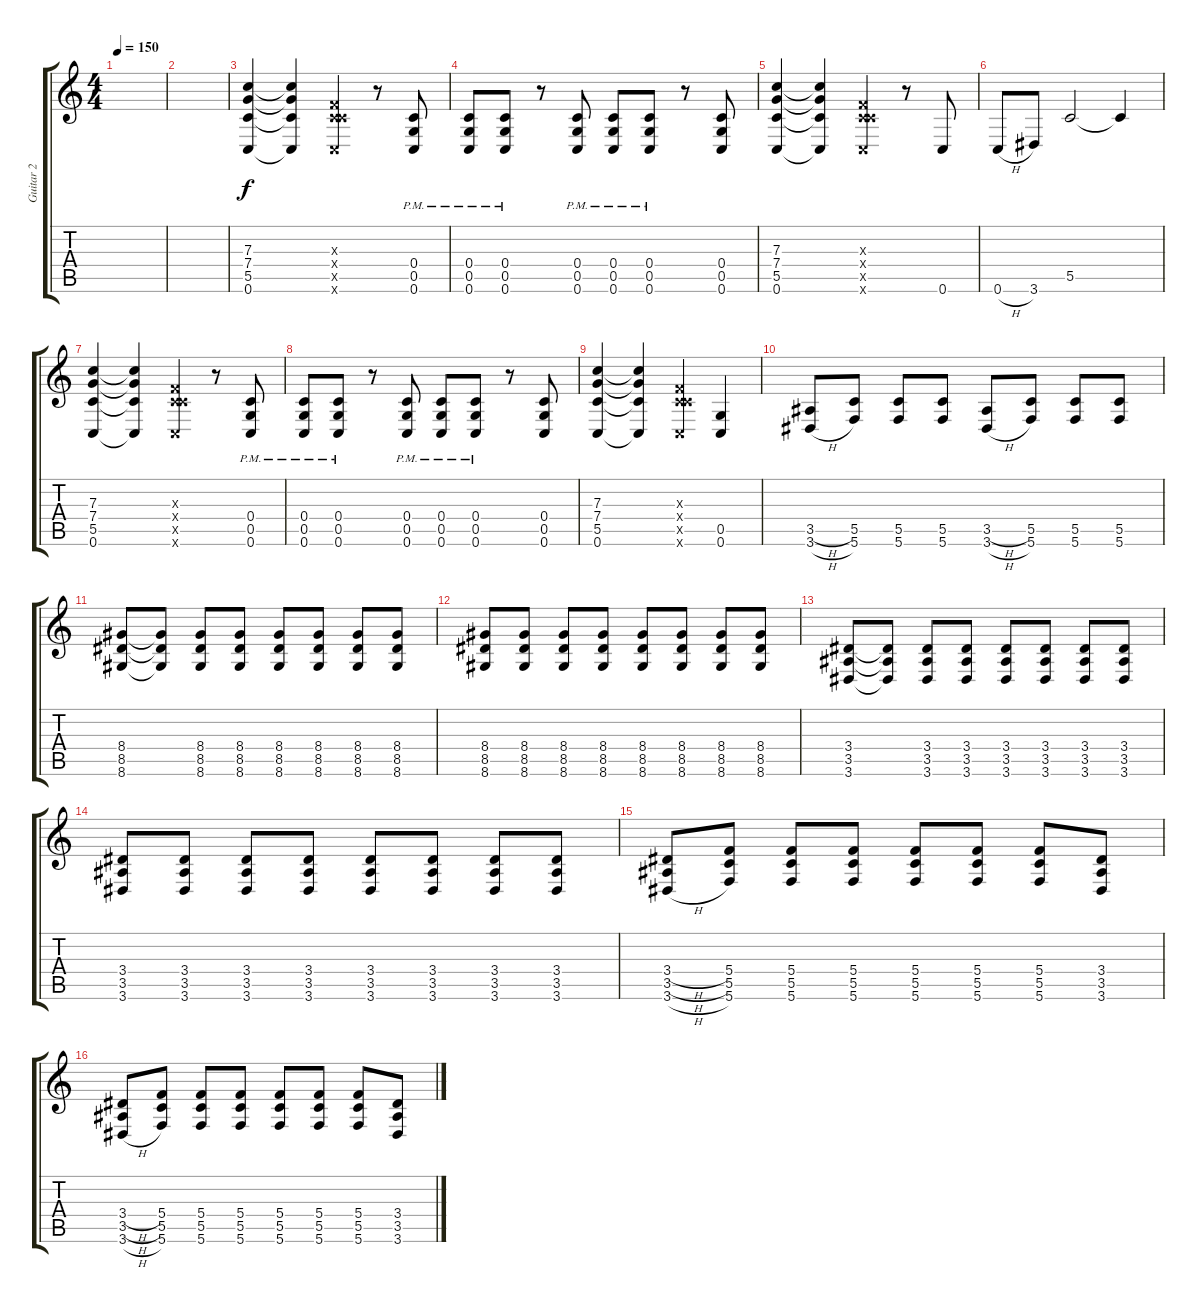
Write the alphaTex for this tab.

\track ("Guitar 2" "Guitar 2") {instrument distortionguitar}
\staff {score tabs}
\tuning (D4 A3 F3 C3 G2 C2) {hide}
\ts (4 4)
\tempo 150
\clef g2
\ks c
|
|
(7.3 7.4 5.5 0.6).4 (7.3{t} 7.4{t} 5.5{t} 0.6{t}).4 (0.3{x} 0.4{x} 5.5{x} 0.6{x}).4 r.8 (0.4{pm} 0.5{pm} 0.6{pm}).8 |
(0.4{pm} 0.5{pm} 0.6{pm}).8 (0.4{pm} 0.5{pm} 0.6{pm}).8 r.8 (0.4{pm} 0.5{pm} 0.6{pm}).8 (0.4{pm} 0.5{pm} 0.6{pm}).8 (0.4{pm} 0.5{pm} 0.6{pm}).8 r.8 (0.4 0.5 0.6).8 |
(7.3 7.4 5.5 0.6).4 (7.3{t} 7.4{t} 5.5{t} 0.6{t}).4 (0.3{x} 0.4{x} 5.5{x} 0.6{x}).4 r.8 0.6.8 |
0.6{h}.8 3.6.8 5.5.2 5.5{t}.4 |
(7.3 7.4 5.5 0.6).4 (7.3{t} 7.4{t} 5.5{t} 0.6{t}).4 (0.3{x} 0.4{x} 5.5{x} 0.6{x}).4 r.8 (0.4{pm} 0.5{pm} 0.6{pm}).8 |
(0.4{pm} 0.5{pm} 0.6{pm}).8 (0.4{pm} 0.5{pm} 0.6{pm}).8 r.8 (0.4{pm} 0.5{pm} 0.6{pm}).8 (0.4{pm} 0.5{pm} 0.6{pm}).8 (0.4{pm} 0.5{pm} 0.6{pm}).8 r.8 (0.4 0.5 0.6).8 |
(7.3 7.4 5.5 0.6).4 (7.3{t} 7.4{t} 5.5{t} 0.6{t}).4 (0.3{x} 0.4{x} 5.5{x} 0.6{x}).4 (0.5 0.6).4 |
(3.5{h} 3.6{h}).8 (5.5 5.6).8 (5.5 5.6).8 (5.5 5.6).8 (3.5{h} 3.6{h}).8 (5.5 5.6).8 (5.5 5.6).8 (5.5 5.6).8 |
(8.4 8.5 8.6).8 (8.4{t} 8.5{t} 8.6{t}).8 (8.4 8.5 8.6).8 (8.4 8.5 8.6).8 (8.4 8.5 8.6).8 (8.4 8.5 8.6).8 (8.4 8.5 8.6).8 (8.4 8.5 8.6).8 |
(8.4 8.5 8.6).8 (8.4 8.5 8.6).8 (8.4 8.5 8.6).8 (8.4 8.5 8.6).8 (8.4 8.5 8.6).8 (8.4 8.5 8.6).8 (8.4 8.5 8.6).8 (8.4 8.5 8.6).8 |
(3.4 3.5 3.6).8 (3.4{t} 3.5{t} 3.6{t}).8 (3.4 3.5 3.6).8 (3.4 3.5 3.6).8 (3.4 3.5 3.6).8 (3.4 3.5 3.6).8 (3.4 3.5 3.6).8 (3.4 3.5 3.6).8 |
(3.4 3.5 3.6).8 (3.4 3.5 3.6).8 (3.4 3.5 3.6).8 (3.4 3.5 3.6).8 (3.4 3.5 3.6).8 (3.4 3.5 3.6).8 (3.4 3.5 3.6).8 (3.4 3.5 3.6).8 |
(3.4{h} 3.5{h} 3.6{h}).8 (5.4 5.5 5.6).8 (5.4 5.5 5.6).8 (5.4 5.5 5.6).8 (5.4 5.5 5.6).8 (5.4 5.5 5.6).8 (5.4 5.5 5.6).8 (3.4 3.5 3.6).8 |
(3.4{h} 3.5{h} 3.6{h}).8 (5.4 5.5 5.6).8 (5.4 5.5 5.6).8 (5.4 5.5 5.6).8 (5.4 5.5 5.6).8 (5.4 5.5 5.6).8 (5.4 5.5 5.6).8 (3.4 3.5 3.6).8
